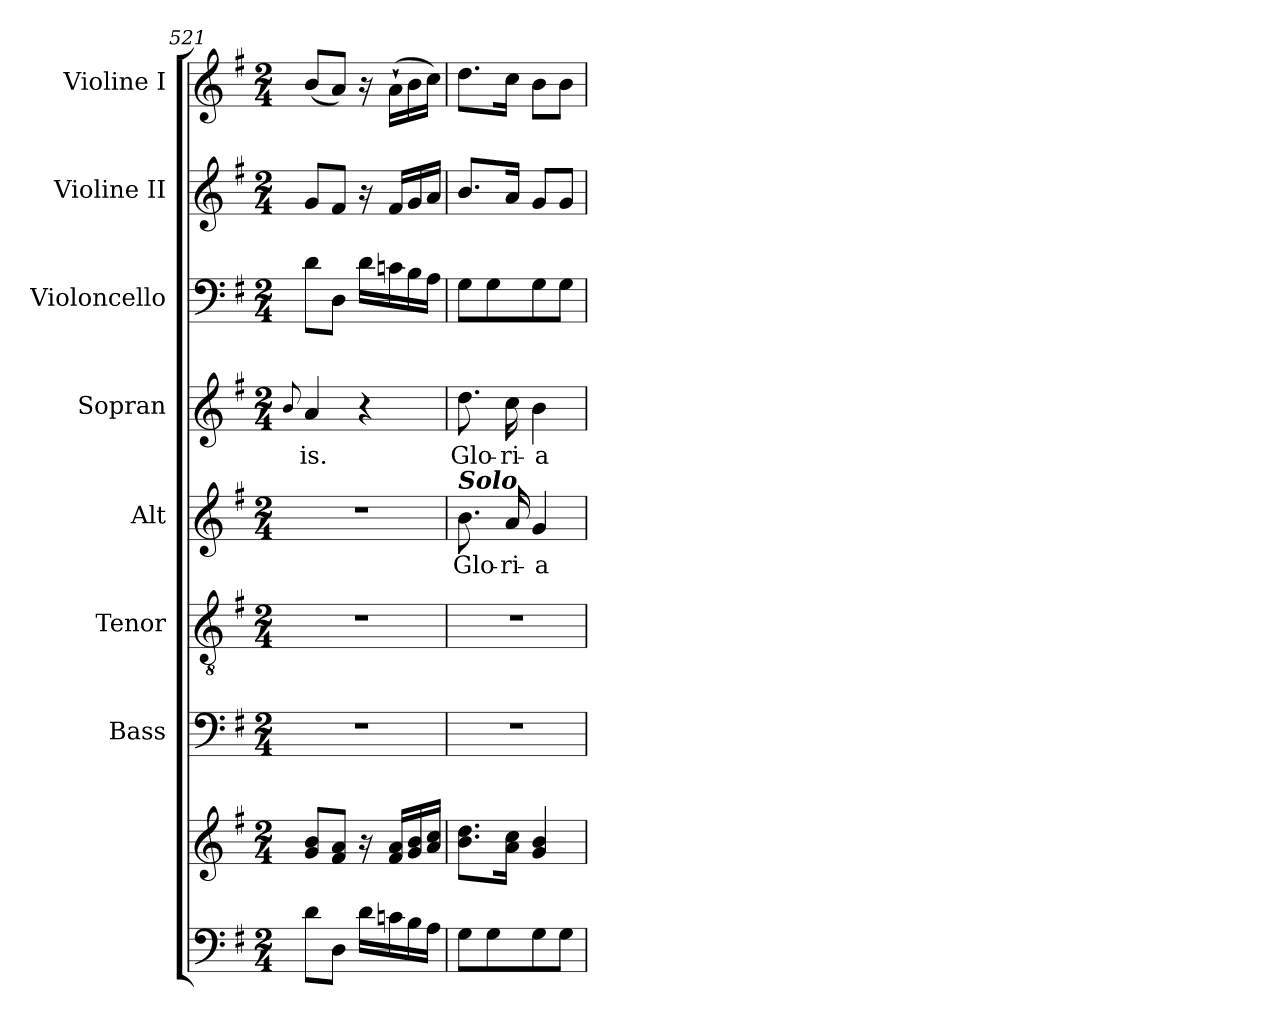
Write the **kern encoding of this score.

**kern	**kern	**kern	**kern	**kern	**text	**kern	**text	**kern	**kern	**kern
*part8	*part8	*part7	*part6	*part5	*part5	*part4	*part4	*part3	*part2	*part1
*staff9	*staff8	*staff7	*staff6	*staff5	*staff5	*staff4	*staff4	*staff3	*staff2	*staff1
*	*	*I"Bass	*I"Tenor	*I"Alt	*	*I"Sopran	*	*I"Violoncello	*I"Violine II	*I"Violine I
*	*	*I'B.	*I'T.	*I'A.	*	*I'S.	*	*I'Vc.	*I'Vl. II	*I'Vl. I
*clefF4	*clefG2	*clefF4	*clefGv2	*clefG2	*	*clefG2	*	*clefF4	*clefG2	*clefG2
*	*	*	*	*	*	*	*	*ITrd7c12	*	*
*k[f#]	*k[f#]	*k[f#]	*k[f#]	*k[f#]	*	*k[f#]	*	*k[f#]	*k[f#]	*k[f#]
*G:	*G:	*G:	*G:	*G:	*	*G:	*	*G:	*G:	*G:
*M2/4	*M2/4	*M2/4	*M2/4	*M2/4	*	*M2/4	*	*M2/4	*M2/4	*M2/4
=521	=521	=521	=521	=521	=521	=521	=521	=521	=521	=521
.	.	.	.	.	.	8qqb/	.	.	.	.
!	!	!	!	!	!	!	!LO:LY:b	!	!	!
8d\L	8g/ 8b/L	2r	2r	2r	.	4a/	-is.	8D\L	8g/L	(<8b/L
8D\J	8f#/ 8a/J	.	.	.	.	.	.	8DD\J	8f#/J	8a/J)
16d\LL	16r	.	.	.	.	4r	.	16D\LL	16r	16r
16cn\	16f#/ 16a/LL	.	.	.	.	.	.	16Cn\	16f#/LL	(>16a`>\LL
16B\	16g/ 16b/	.	.	.	.	.	.	16BB\	16g/	16b\
16A\JJ	16a/ 16cc/JJ	.	.	.	.	.	.	16AA\JJ	16a/JJ	16cc\JJ)
=522	=522	=522	=522	=522	=522	=522	=522	=522	=522	=522
!	!	!	!	!LO:TX:a:Bi:t=Solo	!	!	!	!	!	!
!	!	!	!	!	!LO:LY:b	!	!LO:LY:b	!	!	!
8G\L	8.b\ 8.dd\L	2r	2r	8.b\	Glo-	8.dd\	Glo-	8GG\L	8.b/L	8.dd\L
8G\	.	.	.	.	.	.	.	8GG\	.	.
!	!	!	!	!	!LO:LY:b	!	!LO:LY:b	!	!	!
.	16a\ 16cc\Jk	.	.	16a/	-ri-	16cc\	-ri-	.	16a/Jk	16cc\Jk
!	!	!	!	!	!LO:LY:b	!	!LO:LY:b	!	!	!
8G\	4g/ 4b/	.	.	4g/	-a	4b\	-a	8GG\	8g/L	8b\L
8G\J	.	.	.	.	.	.	.	8GG\J	8g/J	8b\J
=	=	=	=	=	=	=	=	=	=	=
*-	*-	*-	*-	*-	*-	*-	*-	*-	*-	*-
